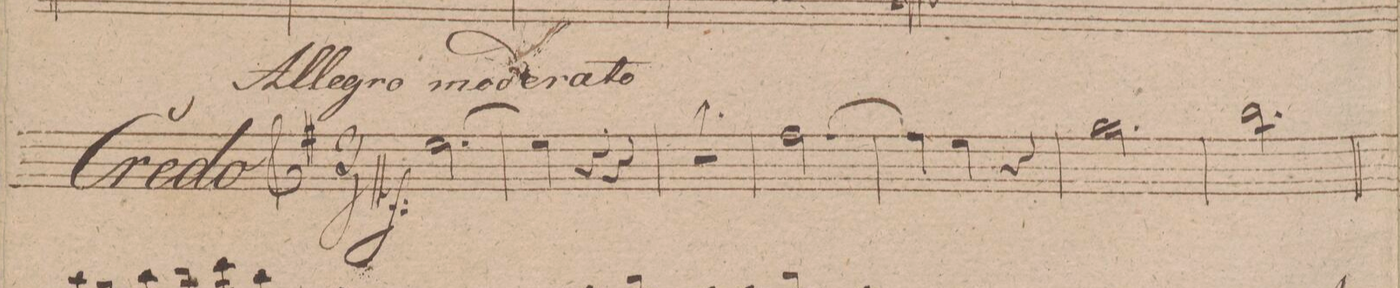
**kern	**dynam
*I"Oboe 1mo	*
*clefG2	*
*k[f#]	*
*M3/4	*
*2\right	*
[2.ee\	f
=2	=2
*4\right	*
4ee\]	.
4r	.
4r	.
=3	=3
2.r	.
=4	=4
[2.ff#\	.
=5	=5
4ff#\]	.
4ee\	.
4r	.
=6	=6
2.aa\	.
=7	=7
2.bb\	.
=8	=8
*-	*-
